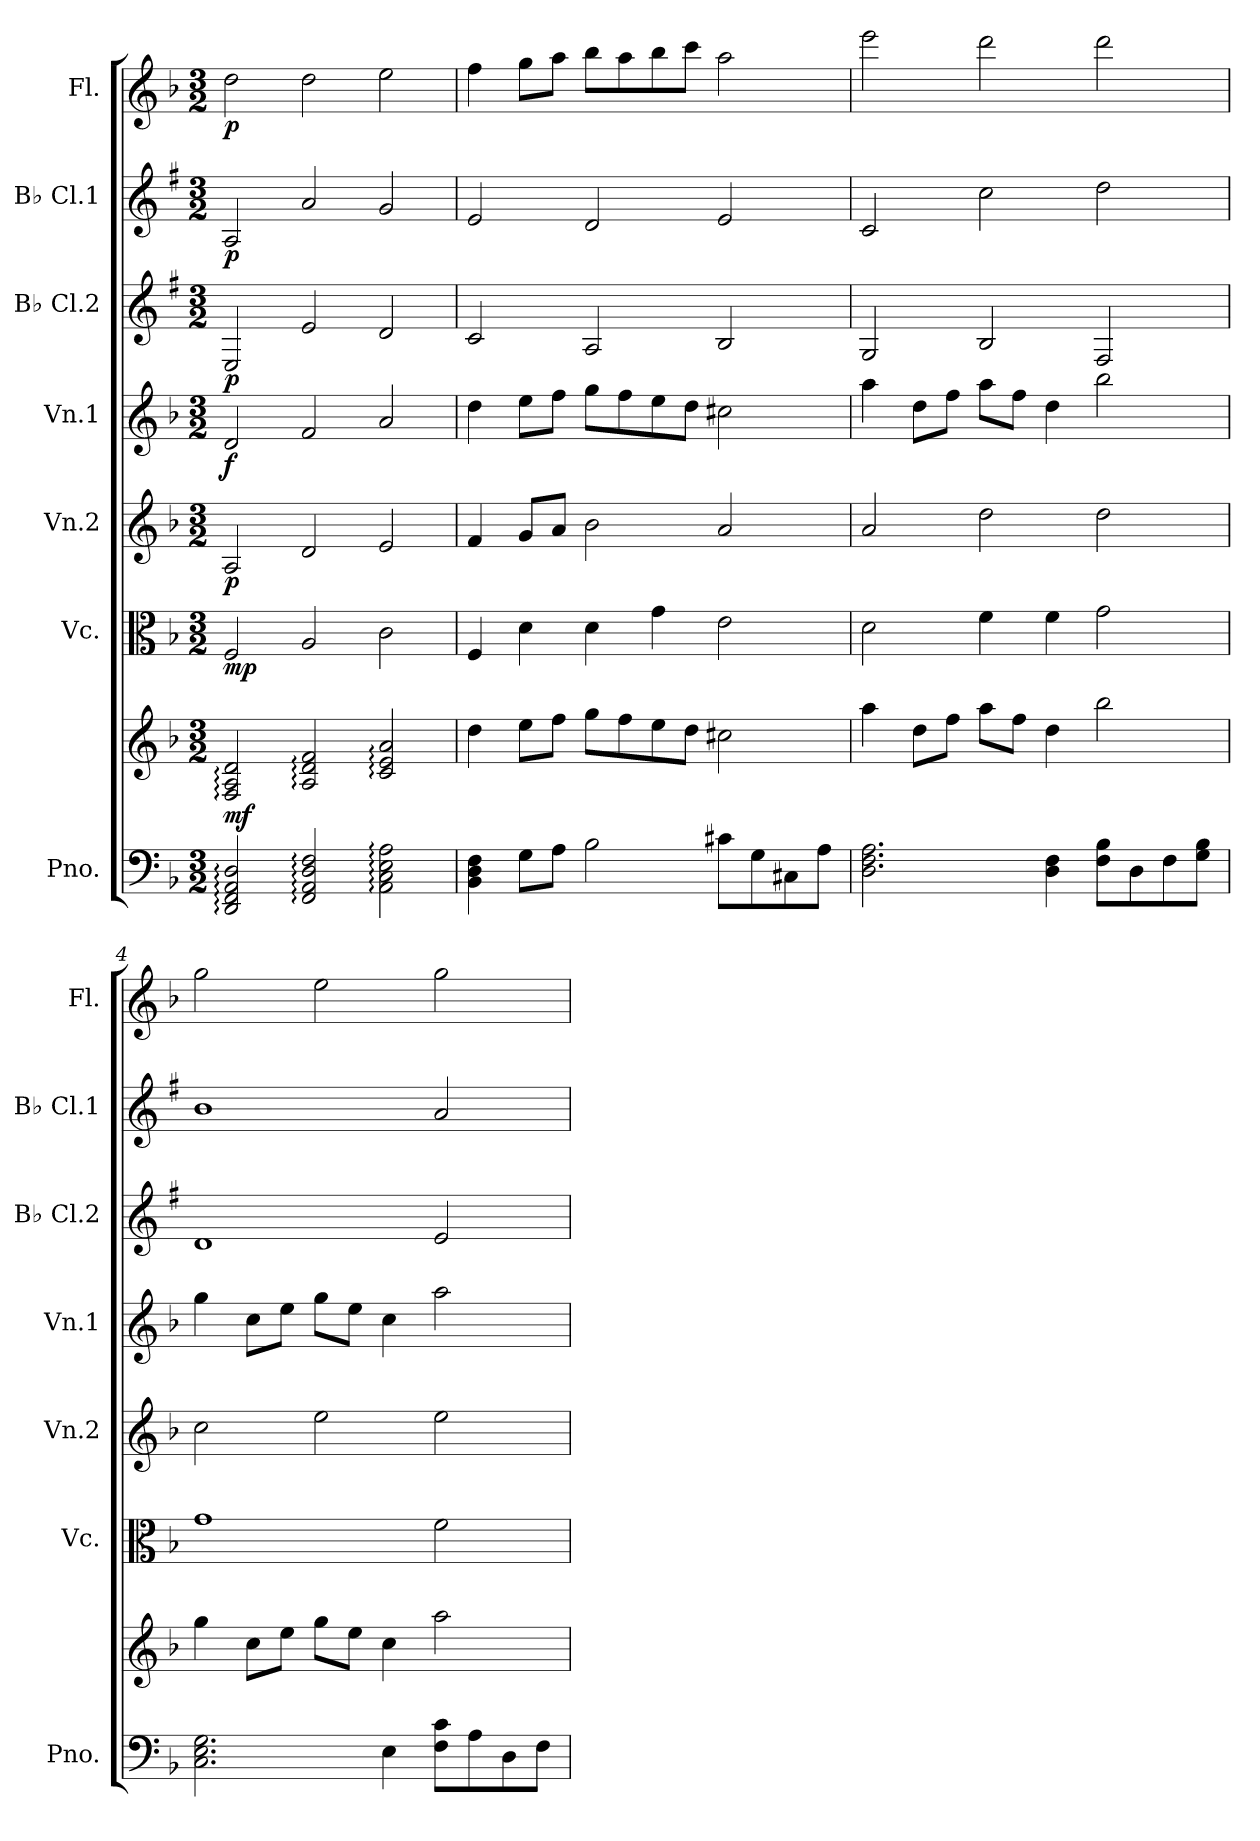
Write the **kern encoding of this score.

**kern	**kern	**dynam	**kern	**dynam	**kern	**dynam	**kern	**dynam	**kern	**dynam	**kern	**dynam	**kern	**dynam
*part7	*part7	*part7	*part6	*part6	*part5	*part5	*part4	*part4	*part3	*part3	*part2	*part2	*part1	*part1
*staff8	*staff7	*staff7/8	*staff6	*staff6	*staff5	*staff5	*staff4	*staff4	*staff3	*staff3	*staff2	*staff2	*staff1	*staff1
*I"Pno.	*	*	*I"Vc.	*	*I"Vn.2	*	*I"Vn.1	*	*I"B♭ Cl.2	*	*I"B♭ Cl.1	*	*I"Fl.	*
*I'Pno.	*	*	*I'Vc.	*	*I'Vn.2	*	*I'Vn.1	*	*I'B♭ Cl.2	*	*I'B♭ Cl.1	*	*I'Fl.	*
*clefF4	*clefG2	*	*clefC3	*	*clefG2	*	*clefG2	*	*clefG2	*	*clefG2	*	*clefG2	*
*	*	*	*	*	*	*	*	*	*ITrd1c2	*	*ITrd1c2	*	*	*
*k[b-]	*k[b-]	*	*k[b-]	*	*k[b-]	*	*k[b-]	*	*k[b-]	*	*k[b-]	*	*k[b-]	*
*M3/2	*M3/2	*	*M3/2	*	*M3/2	*	*M3/2	*	*M3/2	*	*M3/2	*	*M3/2	*
=1	=1	=1	=1	=1	=1	=1	=1	=1	=1	=1	=1	=1	=1	=1
!	!	!LO:DY:b	!	!LO:DY:b	!	!LO:DY:b	!	!LO:DY:b	!	!LO:DY:b	!	!LO:DY:b	!	!LO:DY:b
2DD/: 2FF/: 2AA/: 2D/:	2F/: 2A/: 2d/:	mf	2F/	mp	2A/	p	2d/	f	2D/	p	2G/	p	2dd\	p
*	*	*	*	*	*	*	*	*	*	*	*	*	*MM180	*
2FF/: 2AA/: 2D/: 2F/:	2A/: 2d/: 2f/:	.	2A/	.	2d/	.	2f/	.	2d/	.	2g/	.	2dd\	.
2AA\: 2C\: 2E\: 2A\:	2c/: 2e/: 2a/:	.	2c\	.	2e/	.	2a/	.	2c/	.	2f/	.	2ee\	.
=2	=2	=2	=2	=2	=2	=2	=2	=2	=2	=2	=2	=2	=2	=2
4BB-\ 4D\ 4F\	4dd\	.	4F/	.	4f/	.	4dd\	.	2B-/	.	2d/	.	4ff\	.
8G\L	8ee\L	.	4d\	.	8g/L	.	8ee\L	.	.	.	.	.	8gg\L	.
8A\J	8ff\J	.	.	.	8a/J	.	8ff\J	.	.	.	.	.	8aa\J	.
2B-\	8gg\L	.	4d\	.	2b-\	.	8gg\L	.	2G/	.	2c/	.	8bb-\L	.
.	8ff\	.	.	.	.	.	8ff\	.	.	.	.	.	8aa\	.
.	8ee\	.	4g\	.	.	.	8ee\	.	.	.	.	.	8bb-\	.
.	8dd\J	.	.	.	.	.	8dd\J	.	.	.	.	.	8ccc\J	.
8c#X\L	2cc#X\	.	2e\	.	2a/	.	2cc#X\	.	2A/	.	2d/	.	2aa\	.
8G\	.	.	.	.	.	.	.	.	.	.	.	.	.	.
8C#X\	.	.	.	.	.	.	.	.	.	.	.	.	.	.
8A\J	.	.	.	.	.	.	.	.	.	.	.	.	.	.
=3	=3	=3	=3	=3	=3	=3	=3	=3	=3	=3	=3	=3	=3	=3
2.D\ 2.F\ 2.A\	4aa\	.	2d\	.	2a/	.	4aa\	.	2F/	.	2B-/	.	2eee\	.
.	8dd\L	.	.	.	.	.	8dd\L	.	.	.	.	.	.	.
.	8ff\J	.	.	.	.	.	8ff\J	.	.	.	.	.	.	.
.	8aa\L	.	4f\	.	2dd\	.	8aa\L	.	2A/	.	2b-\	.	2ddd\	.
.	8ff\J	.	.	.	.	.	8ff\J	.	.	.	.	.	.	.
4D\ 4F\	4dd\	.	4f\	.	.	.	4dd\	.	.	.	.	.	.	.
8F\ 8B-\L	2bb-\	.	2g\	.	2dd\	.	2bb-\	.	2E/	.	2cc\	.	2ddd\	.
8D\	.	.	.	.	.	.	.	.	.	.	.	.	.	.
8F\	.	.	.	.	.	.	.	.	.	.	.	.	.	.
8G\ 8B-\J	.	.	.	.	.	.	.	.	.	.	.	.	.	.
!!LO:PB:g=z
=4	=4	=4	=4	=4	=4	=4	=4	=4	=4	=4	=4	=4	=4	=4
2.C\ 2.E\ 2.G\	4gg\	.	1g	.	2cc\	.	4gg\	.	1c	.	1a	.	2gg\	.
.	8cc\L	.	.	.	.	.	8cc\L	.	.	.	.	.	.	.
.	8ee\J	.	.	.	.	.	8ee\J	.	.	.	.	.	.	.
.	8gg\L	.	.	.	2ee\	.	8gg\L	.	.	.	.	.	2ee\	.
.	8ee\J	.	.	.	.	.	8ee\J	.	.	.	.	.	.	.
4E\	4cc\	.	.	.	.	.	4cc\	.	.	.	.	.	.	.
8F\ 8c\L	2aa\	.	2f\	.	2ee\	.	2aa\	.	2d/	.	2g/	.	2gg\	.
8A\	.	.	.	.	.	.	.	.	.	.	.	.	.	.
8D\	.	.	.	.	.	.	.	.	.	.	.	.	.	.
8F\J	.	.	.	.	.	.	.	.	.	.	.	.	.	.
=	=	=	=	=	=	=	=	=	=	=	=	=	=	=
*-	*-	*-	*-	*-	*-	*-	*-	*-	*-	*-	*-	*-	*-	*-
